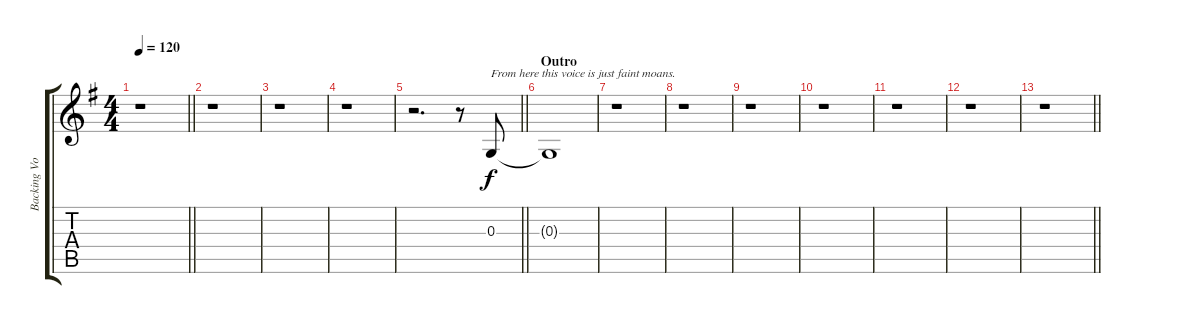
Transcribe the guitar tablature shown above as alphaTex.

\track ("Backing Vocal 1" "Backing Vo") {instrument synthvoice}
\staff {score tabs}
\tuning (E4 B3 G3 D3 A2 E2) {hide}
\ts (4 4)
\tempo 120
\clef g2
\barLineRight lightlight
\ks eminor
r.1{dy f} |
r.1 |
r.1 |
r.1 |
\barLineRight lightlight
r.2{d volume 8} r.8 0.3.8{txt "From here this voice is just faint moans."} |
\section ("" "Outro")
0.3{t}.1 |
r.1 |
r.1 |
r.1 |
r.1 |
r.1 |
r.1 |
\barLineRight lightlight
r.1
